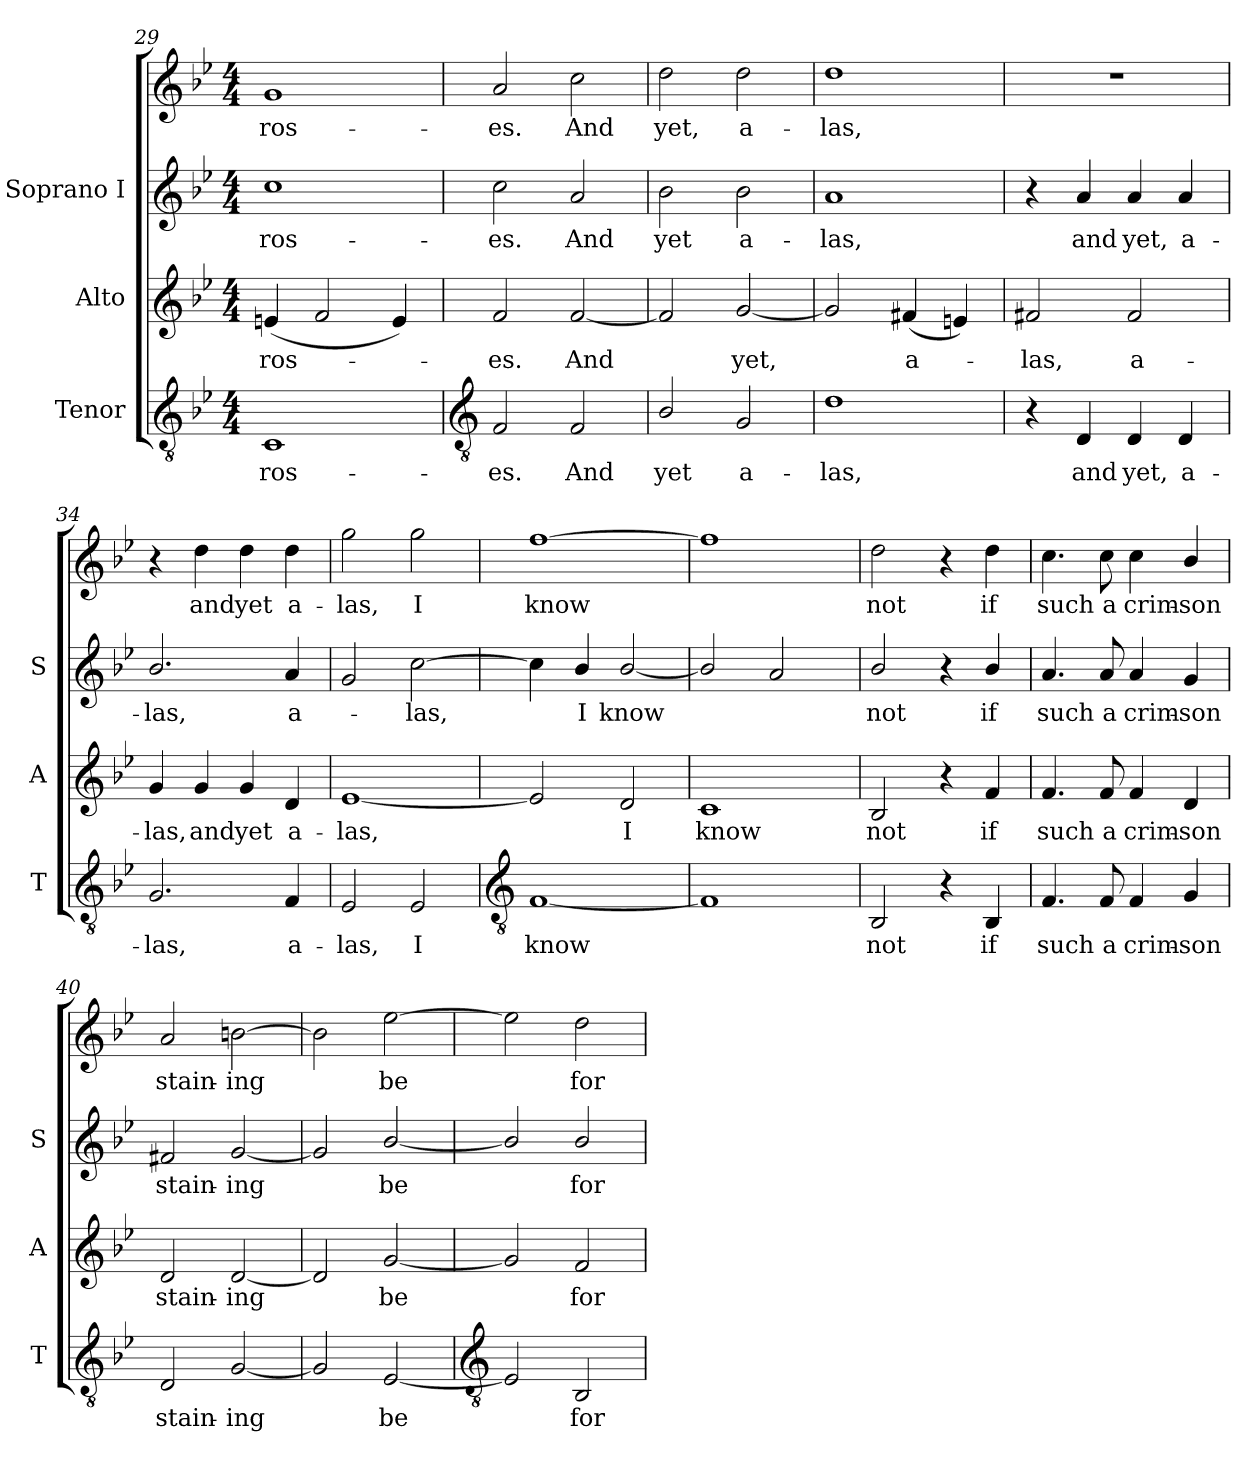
**kern	**text	**kern	**text	**kern	**text	**kern	**text
*part3	*part3	*part2	*part2	*part1	*part1	*part1	*part1
*staff4	*staff4	*staff3	*staff3	*staff2	*staff2	*staff1	*staff1
*I"Tenor	*	*I"Alto	*	*I"Soprano I	*	*	*
*I'T	*	*I'A	*	*I'S	*	*	*
*clefGv2	*	*clefG2	*	*clefG2	*	*clefG2	*
*k[b-e-]	*	*k[b-e-]	*	*k[b-e-]	*	*k[b-e-]	*
*B-:	*	*B-:	*	*B-:	*	*B-:	*
*M4/4	*	*M4/4	*	*M4/4	*	*M4/4	*
=29	=29	=29	=29	=29	=29	=29	=29
!	!LO:LY:b	!	!LO:LY:b	!	!LO:LY:b	!	!LO:LY:b
1C	ros-	(<4en	ros-	1cc	-ros-	1g	ros-
.	.	2f	.	.	.	.	.
.	.	4e)	.	.	.	.	.
!!LO:LB:g=z
=30	=30	=30	=30	=30	=30	=30	=30
*clefGv2	*	*	*	*	*	*	*
!	!LO:LY:b	!	!LO:LY:b	!	!LO:LY:b	!	!LO:LY:b
2F	-es.	2f	es.	2cc	es.	2a	-es.
!	!LO:LY:b	!	!LO:LY:b	!	!LO:LY:b	!	!LO:LY:b
2F	And	[2f	And	2a	And	2cc	And
=31	=31	=31	=31	=31	=31	=31	=31
!	!LO:LY:b	!	!	!	!LO:LY:b	!	!LO:LY:b
2B-/	yet	2f]	.	2b-	-yet	2dd	yet,
!	!LO:LY:b	!	!LO:LY:b	!	!LO:LY:b	!	!LO:LY:b
2G	a-	[2g	yet,	2b-	a-	2dd	a-
=32	=32	=32	=32	=32	=32	=32	=32
!	!LO:LY:b	!	!	!	!LO:LY:b	!	!LO:LY:b
1d	-las,	2g]	.	1a	las,	1dd	-las,
!	!	!	!LO:LY:b	!	!	!	!
.	.	(<4f#X	a-	.	.	.	.
.	.	4en)	.	.	.	.	.
=33	=33	=33	=33	=33	=33	=33	=33
!	!	!	!LO:LY:b	!	!	!	!
4r	.	2f#X	las,	4r	.	1r	.
!	!LO:LY:b	!	!	!	!LO:LY:b	!	!
4D	and	.	.	4a	and	.	.
!	!LO:LY:b	!	!LO:LY:b	!	!LO:LY:b	!	!
4D	yet,	2f#	a-	4a	yet,	.	.
!	!LO:LY:b	!	!	!	!LO:LY:b	!	!
4D	a-	.	.	4a	a-	.	.
=34	=34	=34	=34	=34	=34	=34	=34
!	!LO:LY:b	!	!LO:LY:b	!	!LO:LY:b	!	!
2.G	-las,	4g	-las,	2.b-/	-las,	4r	.
!	!	!	!LO:LY:b	!	!	!	!LO:LY:b
.	.	4g	and	.	.	4dd	-and
!	!	!	!LO:LY:b	!	!	!	!LO:LY:b
.	.	4g	yet	.	.	4dd	yet
!	!LO:LY:b	!	!LO:LY:b	!	!LO:LY:b	!	!LO:LY:b
4F	a-	4d	a-	4a	a-	4dd	a-
=35	=35	=35	=35	=35	=35	=35	=35
!	!LO:LY:b	!	!LO:LY:b	!	!	!	!LO:LY:b
2E-	-las,	[1e-	-las,	2g	.	2gg	-las,
!	!LO:LY:b	!	!	!	!LO:LY:b	!	!LO:LY:b
2E-	I	.	.	[2cc	las,	2gg	I
!!LO:LB:g=z
=36	=36	=36	=36	=36	=36	=36	=36
*clefGv2	*	*	*	*	*	*	*
!	!LO:LY:b	!	!	!	!	!	!LO:LY:b
[1F	know	2e-]	.	4cc]	.	[1ff	know
!	!	!	!	!	!LO:LY:b	!	!
.	.	.	.	4b-/	I	.	.
!	!	!	!LO:LY:b	!	!LO:LY:b	!	!
.	.	2d	I	[2b-/	know	.	.
=37	=37	=37	=37	=37	=37	=37	=37
!	!	!	!LO:LY:b	!	!	!	!
1F]	.	1c	know	2b-/]	.	1ff]	.
.	.	.	.	2a	.	.	.
=38	=38	=38	=38	=38	=38	=38	=38
!	!LO:LY:b	!	!LO:LY:b	!	!LO:LY:b	!	!LO:LY:b
2BB-	not	2B-	not	2b-/	not	2dd	not
4r	.	4r	.	4r	.	4r	.
!	!LO:LY:b	!	!LO:LY:b	!	!LO:LY:b	!	!LO:LY:b
4BB-	if	4f	if	4b-/	if	4dd	if
=39	=39	=39	=39	=39	=39	=39	=39
!	!LO:LY:b	!	!LO:LY:b	!	!LO:LY:b	!	!LO:LY:b
4.F	such	4.f	such	4.a	such	4.cc	such
!	!LO:LY:b	!	!LO:LY:b	!	!LO:LY:b	!	!LO:LY:b
8F	a	8f	a	8a	a	8cc	a
!	!LO:LY:b	!	!LO:LY:b	!	!LO:LY:b	!	!LO:LY:b
4F	crim-	4f	crim-	4a	crim-	4cc	crim-
!	!LO:LY:b	!	!LO:LY:b	!	!LO:LY:b	!	!LO:LY:b
4G	-son	4d	-son	4g	-son	4b-/	-son
=40	=40	=40	=40	=40	=40	=40	=40
!	!LO:LY:b	!	!LO:LY:b	!	!LO:LY:b	!	!LO:LY:b
2D	stain-	2d	stain-	2f#X	stain-	2a	stain-
!	!LO:LY:b	!	!LO:LY:b	!	!LO:LY:b	!	!LO:LY:b
[2G	-ing	[2d	-ing	[2g	-ing	[2bn	-ing
=41	=41	=41	=41	=41	=41	=41	=41
2G]	.	2d]	.	2g]	.	2b]	.
!	!LO:LY:b	!	!LO:LY:b	!	!LO:LY:b	!	!LO:LY:b
[2E-	be	[2g	be	[2b-/	be	[2ee-	be
!!LO:LB:g=z
=42	=42	=42	=42	=42	=42	=42	=42
*clefGv2	*	*	*	*	*	*	*
2E-]	.	2g]	.	2b-/]	.	2ee-]	.
!	!LO:LY:b	!	!LO:LY:b	!	!LO:LY:b	!	!LO:LY:b
2BB-	for	2f	for	2b-/	for	2dd	for
=	=	=	=	=	=	=	=
*-	*-	*-	*-	*-	*-	*-	*-
